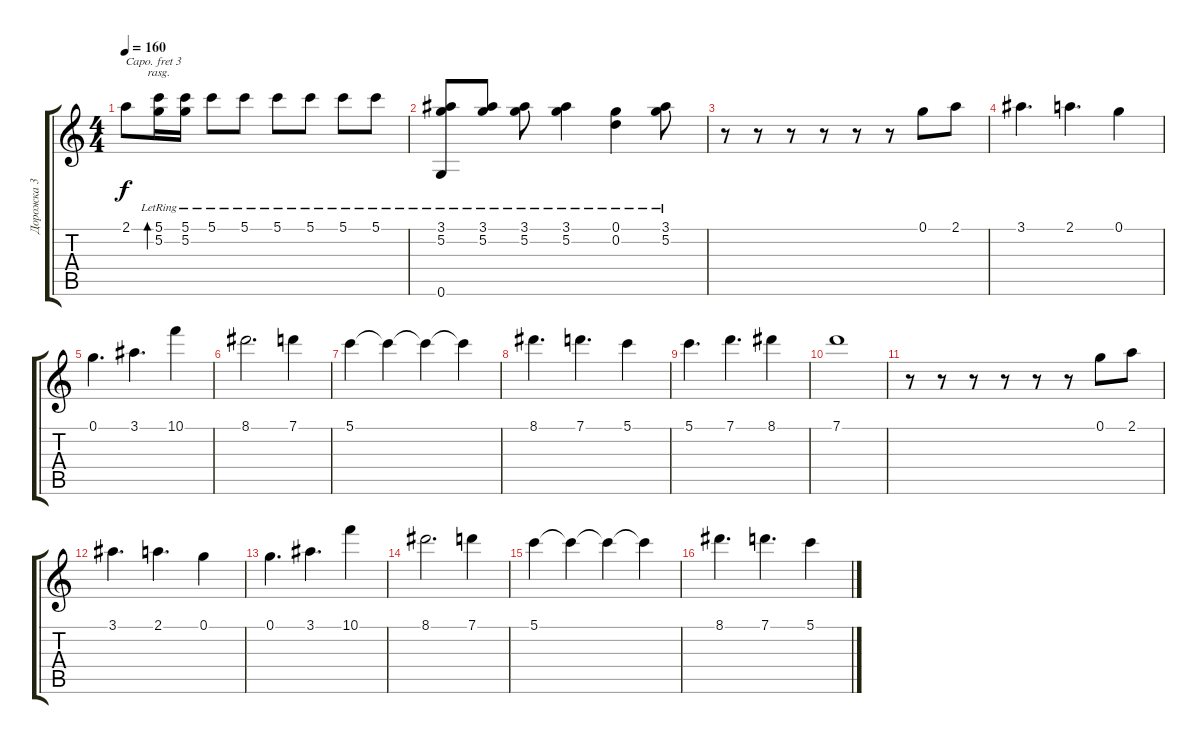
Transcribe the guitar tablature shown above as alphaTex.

\track ("Дорожка 3" "Дорожка 3") {instrument acousticguitarsteel}
\staff {score tabs}
\capo 3
\tuning (E4 B3 G3 D3 A2 E2) {hide}
\ts (4 4)
\tempo 160
\clef g2
\ks c
2.1{t}.8{dy f} (5.1{lr} 5.2{lr}).16{bd 120 rasg ii} (5.1{lr} 5.2{lr}).16 5.1{lr}.8 5.1{lr}.8 5.1{lr}.8 5.1{lr}.8 5.1{lr}.8 5.1{lr}.8 |
(3.1{lr} 5.2{lr} 0.6{lr}).8 (3.1{lr} 5.2{lr}).8 (3.1{lr} 5.2{lr}).8 (3.1{lr} 5.2{lr}).4 (0.1{lr} 0.2{lr}).4 (3.1{lr} 5.2{lr}).8 |
r.8 r.8 r.8 r.8 r.8 r.8 0.1.8 2.1.8 |
3.1.4{d} 2.1.4{d} 0.1.4 |
0.1.4{d} 3.1.4{d} 10.1.4 |
8.1.2{d} 7.1.4 |
5.1.4 5.1{t}.4 5.1{t}.4 5.1{t}.4 |
8.1.4{d} 7.1.4{d} 5.1.4 |
5.1.4{d} 7.1.4{d} 8.1.4 |
7.1.1 |
r.8 r.8 r.8 r.8 r.8 r.8 0.1.8 2.1.8 |
3.1.4{d} 2.1.4{d} 0.1.4 |
0.1.4{d} 3.1.4{d} 10.1.4 |
8.1.2{d} 7.1.4 |
5.1.4 5.1{t}.4 5.1{t}.4 5.1{t}.4 |
8.1.4{d} 7.1.4{d} 5.1.4
